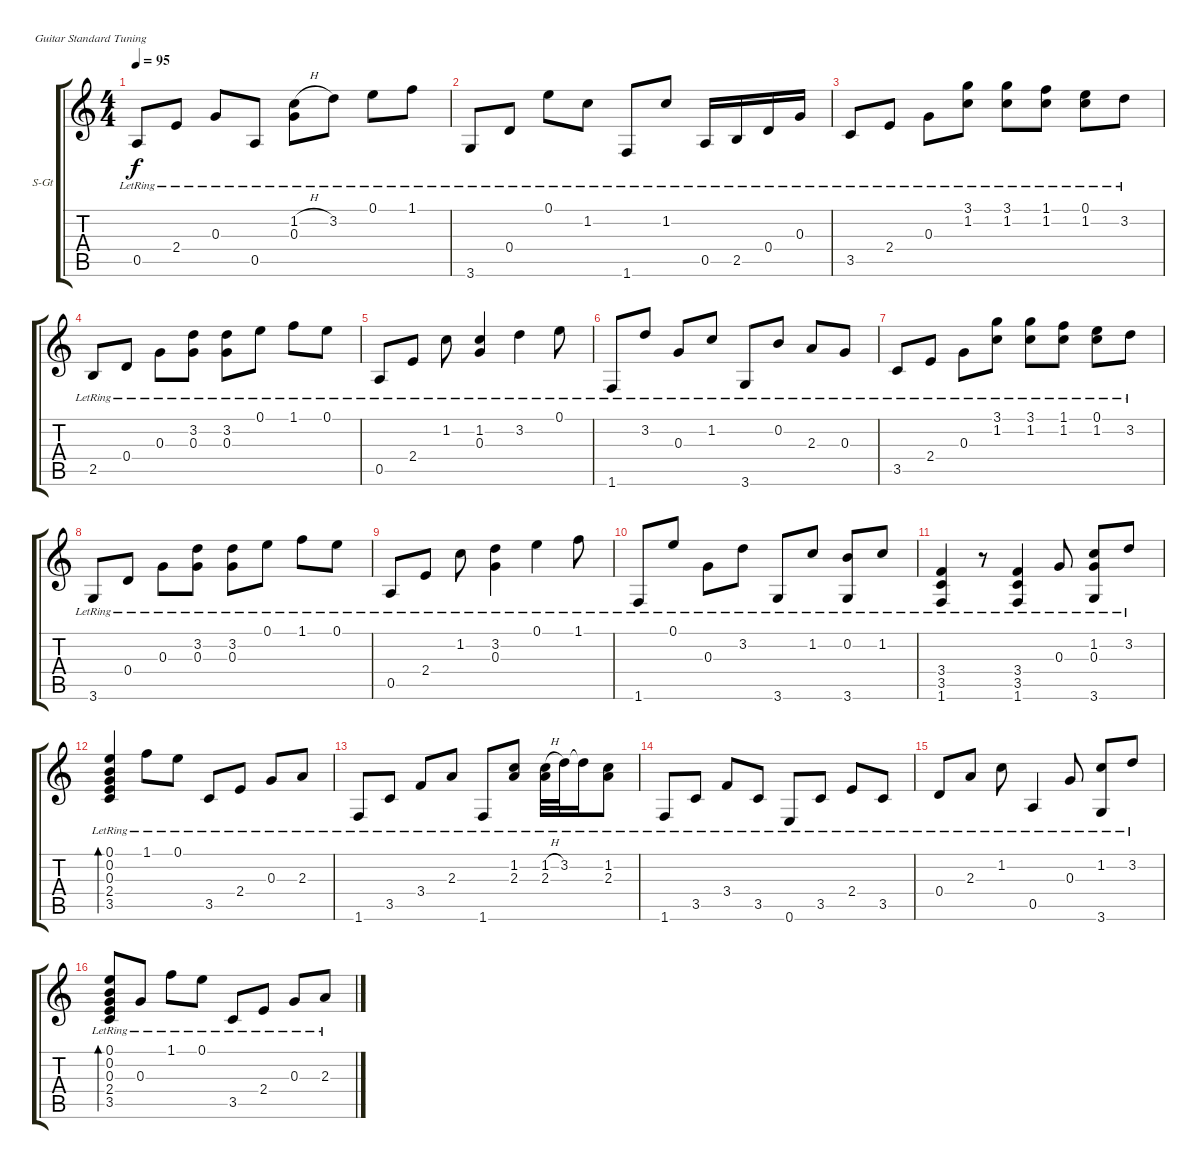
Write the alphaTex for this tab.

\bracketExtendMode groupsimilarinstruments
\firstSystemTrackNameOrientation horizontal
\otherSystemsTrackNameOrientation horizontal
\track ("Track 1" "S-Gt") {instrument acousticguitarsteel}
\staff {score tabs}
\tuning (E4 B3 G3 D3 A2 E2)
\ts (4 4)
\tempo 95
\clef g2
\ks c
0.5{lr}.8{dy f} 2.4{lr}.8 0.3{lr}.8 0.5{lr}.8 (1.2{h lr} 0.3{lr}).8 3.2{lr}.8 0.1{lr}.8 1.1{lr}.8 |
3.6{lr}.8 0.4{lr}.8 0.1{lr}.8 1.2{lr}.8 1.6{lr}.8 1.2{lr}.8 0.5{lr}.16 2.5{lr}.16 0.4{lr}.16 0.3{lr}.16 |
3.5{lr}.8 2.4{lr}.8 0.3{lr}.8 (3.1{lr} 1.2{lr}).8 (3.1{lr} 1.2{lr}).8 (1.1{lr} 1.2{lr}).8 (0.1{lr} 1.2{lr}).8 3.2{lr}.8 |
2.5{lr}.8 0.4{lr}.8 0.3{lr}.8 (3.2{lr} 0.3{lr}).8 (3.2{lr} 0.3{lr}).8 0.1{lr}.8 1.1{lr}.8 0.1{lr}.8 |
0.5{lr}.8 2.4{lr}.8 1.2{lr}.8 (1.2{lr} 0.3{lr}).4 3.2{lr}.4 0.1{lr}.8 |
1.6{lr}.8 3.2{lr}.8 0.3{lr}.8 1.2{lr}.8 3.6{lr}.8 0.2{lr}.8 2.3{lr}.8 0.3{lr}.8 |
3.5{lr}.8 2.4{lr}.8 0.3{lr}.8 (3.1{lr} 1.2{lr}).8 (3.1{lr} 1.2{lr}).8 (1.1{lr} 1.2{lr}).8 (0.1{lr} 1.2{lr}).8 3.2{lr}.8 |
3.6{lr}.8 0.4{lr}.8 0.3{lr}.8 (3.2{lr} 0.3{lr}).8 (3.2{lr} 0.3{lr}).8 0.1{lr}.8 1.1{lr}.8 0.1{lr}.8 |
0.5{lr}.8 2.4{lr}.8 1.2{lr}.8 (3.2{lr} 0.3{lr}).4 0.1{lr}.4 1.1{lr}.8 |
1.6{lr}.8 0.1{lr}.8 0.3{lr}.8 3.2{lr}.8 3.6{lr}.8 1.2{lr}.8 (0.2{lr} 3.6{lr}).8 1.2{lr}.8 |
(3.4{lr} 3.5{lr} 1.6{lr}).4 r.8 (3.4{lr} 3.5{lr} 1.6{lr}).4 0.3{lr}.8 (1.2{lr} 0.3{lr} 3.6{lr}).8 3.2{lr}.8 |
(0.1{lr} 0.2{lr} 0.3{lr} 2.4{lr} 3.5{lr}).4{bd 480} 1.1{lr}.8 0.1{lr}.8 3.5{lr}.8 2.4{lr}.8 0.3{lr}.8 2.3{lr}.8 |
1.6{lr}.8 3.5{lr}.8 3.4{lr}.8 2.3{lr}.8 1.6{lr}.8 (1.2{lr} 2.3{lr}).8 (1.2{h lr} 2.3{lr}).32 3.2{lr}.32 3.2{lr t}.16 (1.2{lr} 2.3{lr}).8 |
1.6{lr}.8 3.5{lr}.8 3.4{lr}.8 3.5{lr}.8 0.6{lr}.8 3.5{lr}.8 2.4{lr}.8 3.5{lr}.8 |
0.4{lr}.8 2.3{lr}.8 1.2{lr}.8 0.5{lr}.4 0.3{lr}.8 (1.2{lr} 3.6{lr}).8 3.2{lr}.8 |
(0.1{lr} 0.2{lr} 0.3{lr} 2.4{lr} 3.5{lr}).8{bd 240} 0.3{lr}.8 1.1{lr}.8 0.1{lr}.8 3.5{lr}.8 2.4{lr}.8 0.3{lr}.8 2.3{lr}.8
